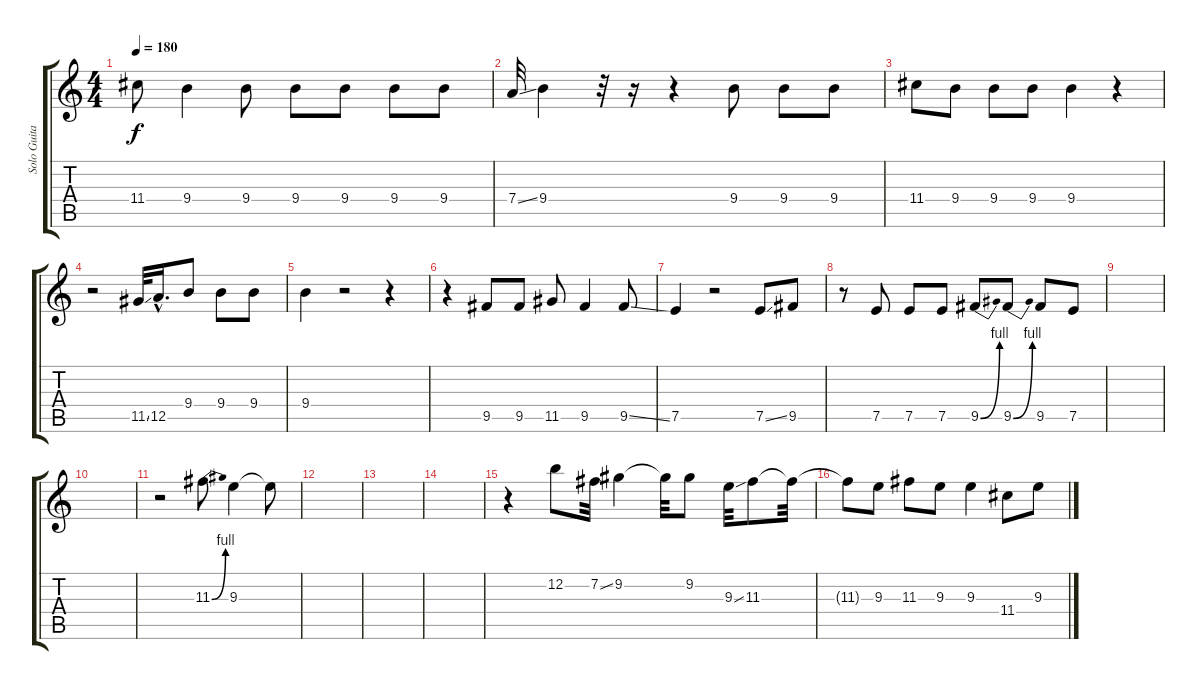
\track ("Solo Guitar" "Solo Guita") {instrument overdrivenguitar}
\staff {score tabs}
\tuning (E4 B3 G3 D3 A2 E2) {hide}
\ts (4 4)
\tempo 180
\clef g2
\ks c
11.4.8{dy f} 9.4.4 9.4.8 9.4.8 9.4.8 9.4.8 9.4.8 |
7.4{ss}.32 9.4.4 r.32 r.16 r.4 9.4.8 9.4.8 9.4.8 |
11.4.8 9.4.8 9.4.8 9.4.8 9.4.4 r.4 |
r.2 11.5{ss}.32 12.5{hac}.16{d} 9.4.8 9.4.8 9.4.8 |
9.4.4 r.2 r.4 |
r.4 9.5.8 9.5.8 11.5.8 9.5.4 9.5{ss}.8 |
7.5.4 r.2 7.5{ss}.8 9.5.8 |
r.8 7.5.8 7.5.8 7.5.8 9.5{be (bend 0 0 60 4)}.8 9.5{be (bend 0 0 60 4)}.8 9.5.8 7.5.8 |
|
|
r.2 11.3{be (bend 0 0 60 4)}.8 9.3.4 9.3{t}.8 |
|
|
|
r.4 12.2.8 7.2{ss}.32 9.2.4 9.2{t}.32 9.2.8 9.3{ss}.32 11.3.8 11.3{t}.32 |
11.3{t}.8 9.3.8 11.3.8 9.3.8 9.3.4 11.4.8 9.3.8
